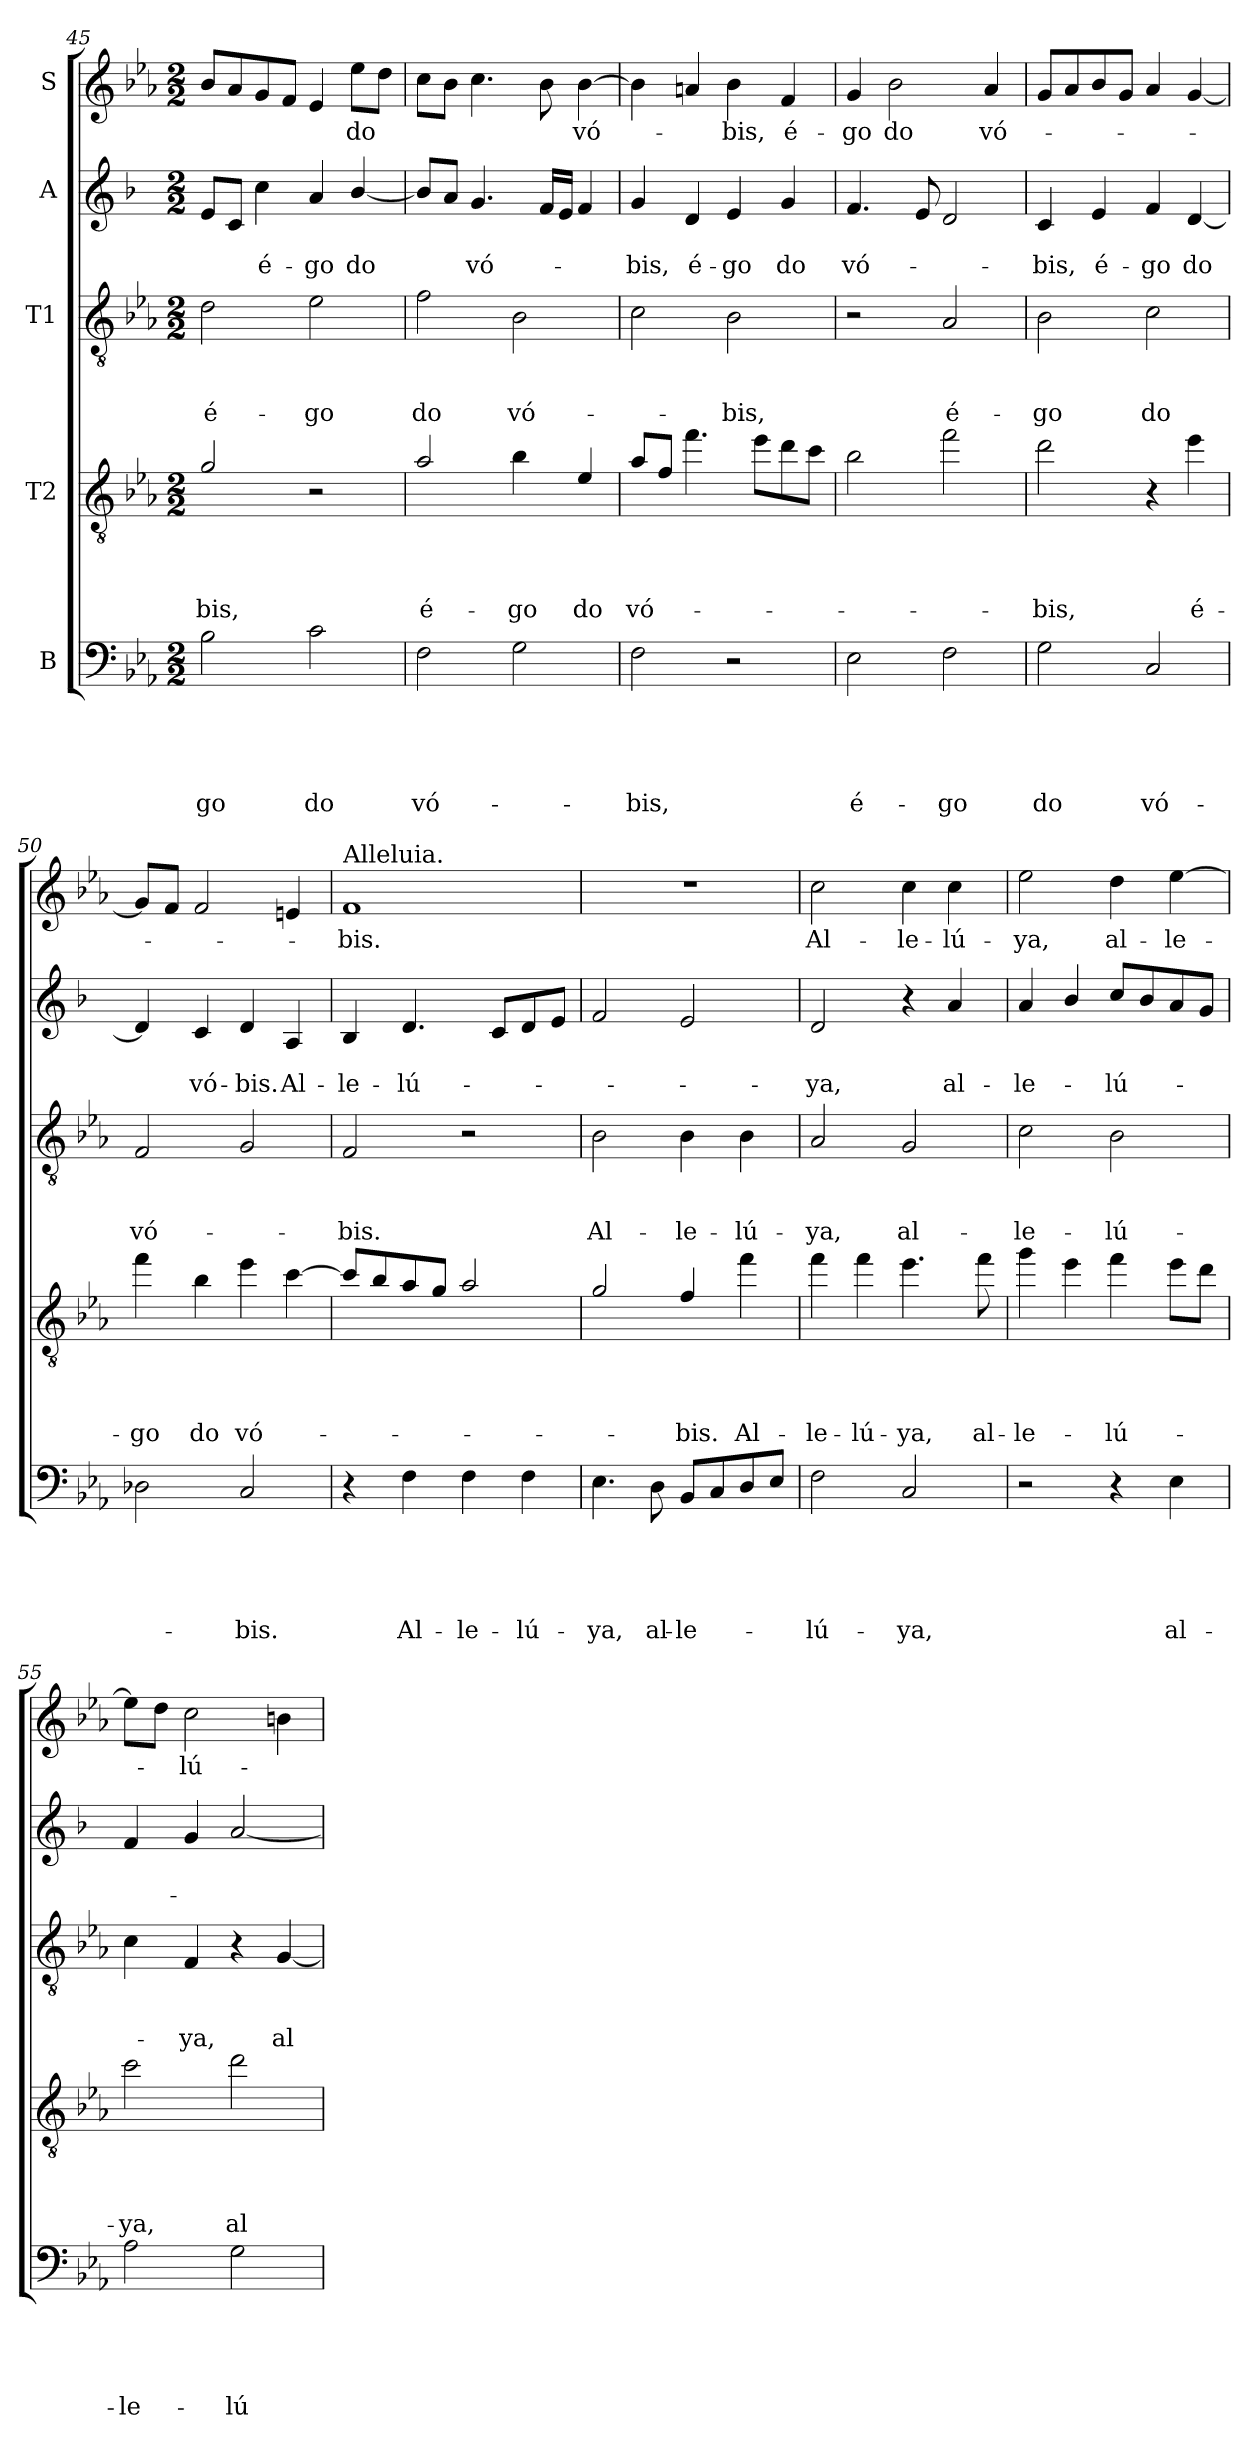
**kern	**text	**text	**text	**text	**text	**kern	**text	**text	**text	**text	**kern	**text	**text	**text	**kern	**text	**text	**kern	**text
*part5	*part5	*part5	*part5	*part5	*part5	*part4	*part4	*part4	*part4	*part4	*part3	*part3	*part3	*part3	*part2	*part2	*part2	*part1	*part1
*staff5	*staff5	*staff5	*staff5	*staff5	*staff5	*staff4	*staff4	*staff4	*staff4	*staff4	*staff3	*staff3	*staff3	*staff3	*staff2	*staff2	*staff2	*staff1	*staff1
*I"B	*	*	*	*	*	*I"T2	*	*	*	*	*I"T1	*	*	*	*I"A	*	*	*I"S	*
*clefF4	*	*	*	*	*	*clefGv2	*	*	*	*	*clefGv2	*	*	*	*clefG2	*	*	*clefG2	*
*	*	*	*	*	*	*ITrd8c14	*	*	*	*	*	*	*	*	*ITrd1c2	*	*	*	*
*k[b-e-a-]	*	*	*	*	*	*k[b-e-a-]	*	*	*	*	*k[b-e-a-]	*	*	*	*k[b-e-a-]	*	*	*k[b-e-a-]	*
*E-:	*	*	*	*	*	*E-:	*	*	*	*	*E-:	*	*	*	*E-:	*	*	*E-:	*
*M2/2	*	*	*	*	*	*M2/2	*	*	*	*	*M2/2	*	*	*	*M2/2	*	*	*M2/2	*
=45	=45	=45	=45	=45	=45	=45	=45	=45	=45	=45	=45	=45	=45	=45	=45	=45	=45	=45	=45
!	!	!	!	!	!LO:LY:b	!	!	!	!	!LO:LY:b	!	!	!	!LO:LY:b	!	!	!	!	!
2B-\	.	.	.	.	-go	2G/	.	.	.	-bis,	2d\	.	.	é-	8d/L	.	.	8b-/L	.
.	.	.	.	.	.	.	.	.	.	.	.	.	.	.	8B-/J	.	.	8a-/	.
!	!	!	!	!	!	!	!	!	!	!	!	!	!	!	!	!	!LO:LY:b	!	!
.	.	.	.	.	.	.	.	.	.	.	.	.	.	.	4b-\	.	é-	8g/	.
.	.	.	.	.	.	.	.	.	.	.	.	.	.	.	.	.	.	8f/J	.
!	!	!	!	!	!LO:LY:b	!	!	!	!	!	!	!	!	!LO:LY:b	!	!	!LO:LY:b	!	!
2c\	.	.	.	.	do	2r	.	.	.	.	2e-\	.	.	-go	4g/	.	-go	4e-/	.
!	!	!	!	!	!	!	!	!	!	!	!	!	!	!	!	!	!LO:LY:b	!	!LO:LY:b
.	.	.	.	.	.	.	.	.	.	.	.	.	.	.	[4a-/	.	do	8ee-\L	do
.	.	.	.	.	.	.	.	.	.	.	.	.	.	.	.	.	.	8dd\J	.
=46	=46	=46	=46	=46	=46	=46	=46	=46	=46	=46	=46	=46	=46	=46	=46	=46	=46	=46	=46
!	!	!	!	!	!LO:LY:b	!	!	!	!	!LO:LY:b	!	!	!	!LO:LY:b	!	!	!	!	!
2F\	.	.	.	.	vó-	2A-/	.	.	.	é-	2f\	.	.	do	8a-/L]	.	.	8cc\L	.
.	.	.	.	.	.	.	.	.	.	.	.	.	.	.	8g/J	.	.	8b-\J	.
!	!	!	!	!	!	!	!	!	!	!	!	!	!	!	!	!	!LO:LY:b	!	!
.	.	.	.	.	.	.	.	.	.	.	.	.	.	.	4.f/	.	vó-	4.cc\	.
!	!	!	!	!	!	!	!	!	!	!LO:LY:b	!	!	!	!LO:LY:b	!	!	!	!	!
2G\	.	.	.	.	.	4B-\	.	.	.	-go	2B-\	.	.	vó-	.	.	.	.	.
.	.	.	.	.	.	.	.	.	.	.	.	.	.	.	16e-/LL	.	.	8b-\	.
.	.	.	.	.	.	.	.	.	.	.	.	.	.	.	16d/JJ	.	.	.	.
!	!	!	!	!	!	!	!	!	!	!LO:LY:b	!	!	!	!	!	!	!	!	!LO:LY:b
.	.	.	.	.	.	4E-/	.	.	.	do	.	.	.	.	4e-/	.	.	[4b-\	vó-
!!LO:PB:g=z
=47	=47	=47	=47	=47	=47	=47	=47	=47	=47	=47	=47	=47	=47	=47	=47	=47	=47	=47	=47
!	!	!	!	!	!LO:LY:b	!	!	!	!	!LO:LY:b	!	!	!	!	!	!	!LO:LY:b	!	!
2F\	.	.	.	.	-bis,	8A-/L	.	.	.	vó-	2c\	.	.	.	4f/	.	-bis,	4b-\]	.
.	.	.	.	.	.	8F/J	.	.	.	.	.	.	.	.	.	.	.	.	.
!	!	!	!	!	!	!	!	!	!	!	!	!	!	!	!	!	!LO:LY:b	!	!
.	.	.	.	.	.	4.f\	.	.	.	.	.	.	.	.	4c/	.	é-	4a/	.
!	!	!	!	!	!	!	!	!	!	!	!	!	!	!LO:LY:b	!	!	!LO:LY:b	!	!LO:LY:b
2r	.	.	.	.	.	.	.	.	.	.	2B-\	.	.	-bis,	4d/	.	-go	4b-\	-bis,
.	.	.	.	.	.	8e-\L	.	.	.	.	.	.	.	.	.	.	.	.	.
!	!	!	!	!	!	!	!	!	!	!	!	!	!	!	!	!	!LO:LY:b	!	!LO:LY:b
.	.	.	.	.	.	8d\	.	.	.	.	.	.	.	.	4f/	.	do	4f/	é-
.	.	.	.	.	.	8c\J	.	.	.	.	.	.	.	.	.	.	.	.	.
=48	=48	=48	=48	=48	=48	=48	=48	=48	=48	=48	=48	=48	=48	=48	=48	=48	=48	=48	=48
!	!	!	!	!	!LO:LY:b	!	!	!	!	!	!	!	!	!	!	!	!LO:LY:b	!	!LO:LY:b
2E-\	.	.	.	.	é-	2B-\	.	.	.	.	2r	.	.	.	4.e-/	.	vó-	4g/	-go
!	!	!	!	!	!	!	!	!	!	!	!	!	!	!	!	!	!	!	!LO:LY:b
.	.	.	.	.	.	.	.	.	.	.	.	.	.	.	.	.	.	2b-\	do
.	.	.	.	.	.	.	.	.	.	.	.	.	.	.	8d/	.	.	.	.
!	!	!	!	!	!LO:LY:b	!	!	!	!	!	!	!	!	!LO:LY:b	!	!	!	!	!
2F\	.	.	.	.	-go	2f\	.	.	.	.	2A-/	.	.	é-	2c/	.	.	.	.
!	!	!	!	!	!	!	!	!	!	!	!	!	!	!	!	!	!	!	!LO:LY:b
.	.	.	.	.	.	.	.	.	.	.	.	.	.	.	.	.	.	4a-/	vó-
=49	=49	=49	=49	=49	=49	=49	=49	=49	=49	=49	=49	=49	=49	=49	=49	=49	=49	=49	=49
!	!	!	!	!	!LO:LY:b	!	!	!	!	!LO:LY:b	!	!	!	!LO:LY:b	!	!	!LO:LY:b	!	!
2G\	.	.	.	.	do	2d\	.	.	.	-bis,	2B-\	.	.	-go	4B-/	.	-bis,	8g/L	.
.	.	.	.	.	.	.	.	.	.	.	.	.	.	.	.	.	.	8a-/	.
!	!	!	!	!	!	!	!	!	!	!	!	!	!	!	!	!	!LO:LY:b	!	!
.	.	.	.	.	.	.	.	.	.	.	.	.	.	.	4d/	.	é-	8b-/	.
.	.	.	.	.	.	.	.	.	.	.	.	.	.	.	.	.	.	8g/J	.
!	!	!	!	!	!LO:LY:b	!	!	!	!	!	!	!	!	!LO:LY:b	!	!	!LO:LY:b	!	!
2C/	.	.	.	.	vó-	4r	.	.	.	.	2c\	.	.	do	4e-/	.	-go	4a-/	.
!	!	!	!	!	!	!	!	!	!	!LO:LY:b	!	!	!	!	!	!	!LO:LY:b	!	!
.	.	.	.	.	.	4e-\	.	.	.	é-	.	.	.	.	[4c/	.	do	[4g/	.
=50	=50	=50	=50	=50	=50	=50	=50	=50	=50	=50	=50	=50	=50	=50	=50	=50	=50	=50	=50
!	!	!	!	!	!	!	!	!	!	!LO:LY:b	!	!	!	!LO:LY:b	!	!	!	!	!
2D-X\	.	.	.	.	.	4f\	.	.	.	-go	2F/	.	.	vó-	4c/]	.	.	8g/L]	.
.	.	.	.	.	.	.	.	.	.	.	.	.	.	.	.	.	.	8f/J	.
!	!	!	!	!	!	!	!	!	!	!LO:LY:b	!	!	!	!	!	!	!LO:LY:b	!	!
.	.	.	.	.	.	4B-\	.	.	.	do	.	.	.	.	4B-/	.	vó-	2f/	.
!	!	!	!	!	!LO:LY:b	!	!	!	!	!LO:LY:b	!	!	!	!	!	!	!LO:LY:b	!	!
2C/	.	.	.	.	-bis.	4e-\	.	.	.	vó-	2G/	.	.	.	4c/	.	-bis.	.	.
!	!	!	!	!	!	!	!	!	!	!	!	!	!	!	!	!	!LO:LY:b	!	!
.	.	.	.	.	.	[4c\	.	.	.	.	.	.	.	.	4G/	.	Al-	4e/	.
=51	=51	=51	=51	=51	=51	=51	=51	=51	=51	=51	=51	=51	=51	=51	=51	=51	=51	=51	=51
!	!	!	!	!	!	!	!	!	!	!	!	!	!	!	!	!	!	!LO:TX:a:t=Alleluia.	!
!	!	!	!	!	!	!	!	!	!	!	!	!	!	!LO:LY:b	!	!	!LO:LY:b	!	!LO:LY:b
4r	.	.	.	.	.	8c/L]	.	.	.	.	2F/	.	.	-bis.	4A-/	.	-le-	1f	-bis.
.	.	.	.	.	.	8B-/	.	.	.	.	.	.	.	.	.	.	.	.	.
!	!	!	!	!	!LO:LY:b	!	!	!	!	!	!	!	!	!	!	!	!LO:LY:b	!	!
4F\	.	.	.	.	Al-	8A-/	.	.	.	.	.	.	.	.	4.c/	.	-lú-	.	.
.	.	.	.	.	.	8G/J	.	.	.	.	.	.	.	.	.	.	.	.	.
!	!	!	!	!	!LO:LY:b	!	!	!	!	!	!	!	!	!	!	!	!	!	!
4F\	.	.	.	.	-le-	2A-/	.	.	.	.	2r	.	.	.	.	.	.	.	.
.	.	.	.	.	.	.	.	.	.	.	.	.	.	.	8B-/L	.	.	.	.
!	!	!	!	!	!LO:LY:b	!	!	!	!	!	!	!	!	!	!	!	!	!	!
4F\	.	.	.	.	-lú-	.	.	.	.	.	.	.	.	.	8c/	.	.	.	.
.	.	.	.	.	.	.	.	.	.	.	.	.	.	.	8d/J	.	.	.	.
!!LO:LB:g=z
=52	=52	=52	=52	=52	=52	=52	=52	=52	=52	=52	=52	=52	=52	=52	=52	=52	=52	=52	=52
!	!	!	!	!	!LO:LY:b	!	!	!	!	!	!	!	!	!LO:LY:b	!	!	!	!	!
4.E-\	.	.	.	.	-ya,	2G/	.	.	.	.	2B-\	.	.	Al-	2e-/	.	.	1r	.
!	!	!	!	!	!LO:LY:b	!	!	!	!	!	!	!	!	!	!	!	!	!	!
8D\	.	.	.	.	al-	.	.	.	.	.	.	.	.	.	.	.	.	.	.
!	!	!	!	!	!LO:LY:b	!	!	!	!	!LO:LY:b	!	!	!	!LO:LY:b	!	!	!	!	!
8BB-/L	.	.	.	.	-le-	4F/	.	.	.	-bis.	4B-\	.	.	-le-	2d/	.	.	.	.
8C/	.	.	.	.	.	.	.	.	.	.	.	.	.	.	.	.	.	.	.
!	!	!	!	!	!	!	!	!	!	!LO:LY:b	!	!	!	!LO:LY:b	!	!	!	!	!
8D/	.	.	.	.	.	4f\	.	.	.	Al-	4B-\	.	.	-lú-	.	.	.	.	.
8E-/J	.	.	.	.	.	.	.	.	.	.	.	.	.	.	.	.	.	.	.
=53	=53	=53	=53	=53	=53	=53	=53	=53	=53	=53	=53	=53	=53	=53	=53	=53	=53	=53	=53
!	!	!	!	!	!LO:LY:b	!	!	!	!	!LO:LY:b	!	!	!	!LO:LY:b	!	!	!LO:LY:b	!	!LO:LY:b
2F\	.	.	.	.	-lú-	4f\	.	.	.	-le-	2A-/	.	.	-ya,	2c/	.	-ya,	2cc\	Al-
!	!	!	!	!	!	!	!	!	!	!LO:LY:b	!	!	!	!	!	!	!	!	!
.	.	.	.	.	.	4f\	.	.	.	-lú-	.	.	.	.	.	.	.	.	.
!	!	!	!	!	!LO:LY:b	!	!	!	!	!LO:LY:b	!	!	!	!LO:LY:b	!	!	!	!	!LO:LY:b
2C/	.	.	.	.	-ya,	4.e-\	.	.	.	-ya,	2G/	.	.	al-	4r	.	.	4cc\	-le-
!	!	!	!	!	!	!	!	!	!	!	!	!	!	!	!	!	!LO:LY:b	!	!LO:LY:b
.	.	.	.	.	.	.	.	.	.	.	.	.	.	.	4g/	.	al-	4cc\	-lú-
!	!	!	!	!	!	!	!	!	!	!LO:LY:b	!	!	!	!	!	!	!	!	!
.	.	.	.	.	.	8f\	.	.	.	al-	.	.	.	.	.	.	.	.	.
=54	=54	=54	=54	=54	=54	=54	=54	=54	=54	=54	=54	=54	=54	=54	=54	=54	=54	=54	=54
!	!	!	!	!	!	!	!	!	!	!LO:LY:b	!	!	!	!LO:LY:b	!	!	!LO:LY:b	!	!LO:LY:b
2r	.	.	.	.	.	4g\	.	.	.	-le-	2c\	.	.	-le-	4g/	.	-le-	2ee-\	-ya,
.	.	.	.	.	.	4e-\	.	.	.	.	.	.	.	.	4a-/	.	.	.	.
!	!	!	!	!	!	!	!	!	!	!LO:LY:b	!	!	!	!LO:LY:b	!	!	!LO:LY:b	!	!LO:LY:b
4r	.	.	.	.	.	4f\	.	.	.	-lú-	2B-\	.	.	-lú-	8b-/L	.	-lú-	4dd\	al-
.	.	.	.	.	.	.	.	.	.	.	.	.	.	.	8a-/	.	.	.	.
!	!	!	!	!	!LO:LY:b	!	!	!	!	!	!	!	!	!	!	!	!	!	!LO:LY:b
4E-\	.	.	.	.	al-	8e-\L	.	.	.	.	.	.	.	.	8g/	.	.	[4ee-\	-le-
.	.	.	.	.	.	8d\J	.	.	.	.	.	.	.	.	8f/J	.	.	.	.
=55	=55	=55	=55	=55	=55	=55	=55	=55	=55	=55	=55	=55	=55	=55	=55	=55	=55	=55	=55
!	!	!	!	!	!LO:LY:b	!	!	!	!	!LO:LY:b	!	!	!	!	!	!	!	!	!
2A-\	.	.	.	.	-le-	2c\	.	.	.	-ya,	4c\	.	.	.	4e-/	.	.	8ee-\L]	.
.	.	.	.	.	.	.	.	.	.	.	.	.	.	.	.	.	.	8dd\J	.
!	!	!	!	!	!	!	!	!	!	!	!	!	!	!LO:LY:b	!	!	!	!	!LO:LY:b
.	.	.	.	.	.	.	.	.	.	.	4F/	.	.	-ya,	4f/	.	.	2cc\	-lú-
!	!	!	!	!	!LO:LY:b	!	!	!	!	!LO:LY:b	!	!	!	!	!	!	!	!	!
2G\	.	.	.	.	-lú-	2d\	.	.	.	al-	4r	.	.	.	[2g/	.	.	.	.
!	!	!	!	!	!	!	!	!	!	!	!	!	!	!LO:LY:b	!	!	!	!	!
.	.	.	.	.	.	.	.	.	.	.	[4G/	.	.	al-	.	.	.	4b\	.
=	=	=	=	=	=	=	=	=	=	=	=	=	=	=	=	=	=	=	=
*-	*-	*-	*-	*-	*-	*-	*-	*-	*-	*-	*-	*-	*-	*-	*-	*-	*-	*-	*-
